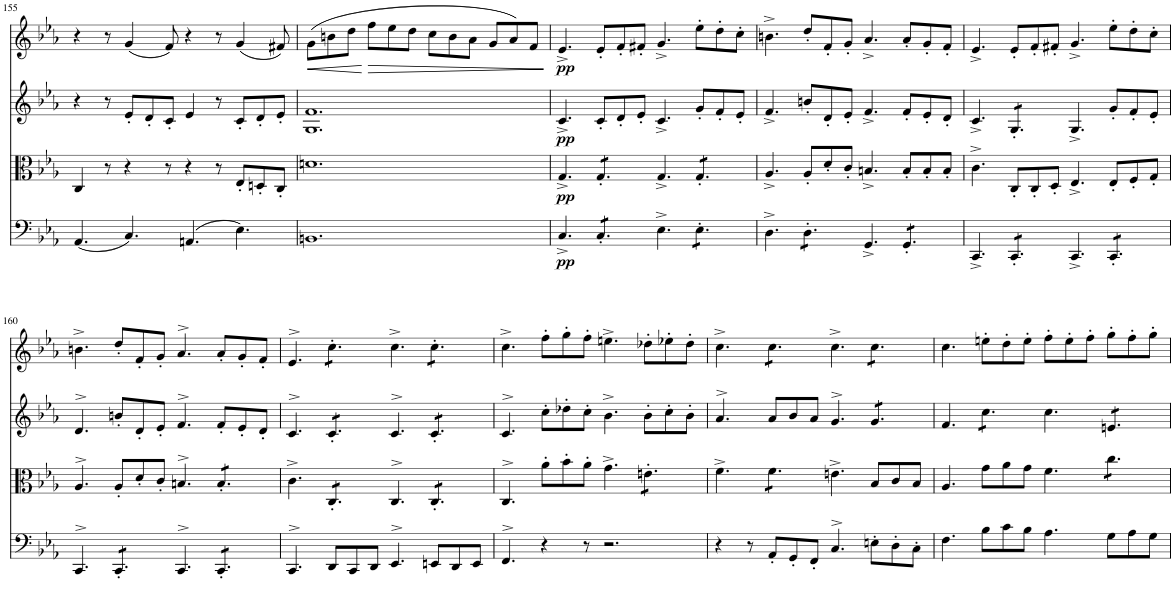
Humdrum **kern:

**kern	**dynam	**kern	**dynam	**kern	**dynam	**kern	**dynam
*part4	*part4	*part3	*part3	*part2	*part2	*part1	*part1
*staff4	*staff4	*staff3	*staff3	*staff2	*staff2	*staff1	*staff1
*I"Sampler	*	*I"Sampler	*	*I"Sampler	*	*I"Sampler	*
*I'Samp	*	*I'Samp	*	*I'Samp	*	*I'Samp	*
!!LO:PB:g=z
*clefF4	*	*clefC3	*	*clefG2	*	*clefG2	*
*k[b-e-a-]	*	*k[b-e-a-]	*	*k[b-e-a-]	*	*k[b-e-a-]	*
*M12/8	*	*M12/8	*	*M12/8	*	*M12/8	*
=155	=155	=155	=155	=155	=155	=155	=155
(4.AA-/	.	4C/	.	4r	.	4r	.
.	.	8r	.	8r	.	8r	.
4.C/)	.	4r	.	8e-'/L	.	(4g/	.
.	.	.	.	8d'/	.	.	.
.	.	8r	.	8c'/J	.	8f/)	.
(4.AAn/	.	4r	.	4e-/	.	4r	.
.	.	8r	.	8r	.	8r	.
4.E-\)	.	8E-'/L	.	8c'/L	.	(4g/	.
.	.	8Dn'/	.	8d'/	.	.	.
.	.	8C'/J	.	8e-'/J	.	8f#X/)	.
=156	=156	=156	=156	=156	=156	=156	=156
!	!	!	!	!	!	!	!LO:HP:b
1.BBn	.	1.dn	.	1.G 1.f	.	(8g\L	<
.	.	.	.	.	.	8bn\	.
.	.	.	.	.	.	8dd\J	.
!	!	!	!	!	!	!	!LO:HP:n=1:b
.	.	.	.	.	.	8ff\L	[ >
.	.	.	.	.	.	8ee-\	.
.	.	.	.	.	.	8dd\J	.
.	.	.	.	.	.	8cc\L	.
.	.	.	.	.	.	8b\	.
.	.	.	.	.	.	8a-\J	.
.	.	.	.	.	.	8g/L	.
.	.	.	.	.	.	8a-/)	.
.	.	.	.	.	.	8f/J	.
.	.	.	.	.	.	.	]
=157	=157	=157	=157	=157	=157	=157	=157
!	!LO:DY:b	!	!LO:DY:b	!	!LO:DY:b	!	!LO:DY:b
4.C^/	pp	4.G^/	pp	4.c^/	pp	4.e-^/	pp
*tremolo	*	*	*	*	*	*	*
*	*	*tremolo	*	*	*	*	*
8C'/L	.	8G'/L	.	8c'/L	.	8e-'/L	.
8C'/	.	8G'/	.	8d'/	.	8f'/	.
8C'/J	.	8G'/J	.	8e-'/J	.	8f#X'/J	.
*	*	*Xtremolo	*	*	*	*	*
*Xtremolo	*	*	*	*	*	*	*
4.E-^\	.	4.G^/	.	4.c^/	.	4.g^/	.
*tremolo	*	*	*	*	*	*	*
*	*	*tremolo	*	*	*	*	*
8E-'\L	.	8G'/L	.	8g'/L	.	8ee-'\L	.
8E-'\	.	8G'/	.	8f'/	.	8dd'\	.
8E-'\J	.	8G'/J	.	8e-'/J	.	8cc'\J	.
*	*	*Xtremolo	*	*	*	*	*
*Xtremolo	*	*	*	*	*	*	*
=158	=158	=158	=158	=158	=158	=158	=158
4.D^\	.	4.A-^/	.	4.f^/	.	4.bn^\	.
*tremolo	*	*	*	*	*	*	*
8D'\L	.	8A-'/L	.	8bn'/L	.	8dd'/L	.
8D'\	.	8d'/	.	8d'/	.	8f'/	.
8D'\J	.	8c'/J	.	8e-'/J	.	8g'/J	.
*Xtremolo	*	*	*	*	*	*	*
4.GG^/	.	4.Bn^/	.	4.f^/	.	4.a-^/	.
*tremolo	*	*	*	*	*	*	*
8GG'/L	.	8B'/L	.	8f'/L	.	8a-'/L	.
8GG'/	.	8B'/	.	8e-'/	.	8g'/	.
8GG'/J	.	8B'/J	.	8d'/J	.	8f'/J	.
*Xtremolo	*	*	*	*	*	*	*
=159	=159	=159	=159	=159	=159	=159	=159
4.CC^/	.	4.c^\	.	4.c^/	.	4.e-^/	.
*tremolo	*	*	*	*	*	*	*
*	*	*	*	*tremolo	*	*	*
8CC'/L	.	8C'/L	.	8G'/L	.	8e-'/L	.
8CC'/	.	8C'/	.	8G'/	.	8f'/	.
8CC'/J	.	8D'/J	.	8G'/J	.	8f#X'/J	.
*	*	*	*	*Xtremolo	*	*	*
*Xtremolo	*	*	*	*	*	*	*
4.CC^/	.	4.E-^/	.	4.G^/	.	4.g^/	.
*tremolo	*	*	*	*	*	*	*
8CC'/L	.	8E-'/L	.	8g'/L	.	8ee-'\L	.
8CC'/	.	8F'/	.	8f'/	.	8dd'\	.
8CC'/J	.	8G'/J	.	8e-'/J	.	8cc'\J	.
*Xtremolo	*	*	*	*	*	*	*
!!LO:LB:g=z
=160	=160	=160	=160	=160	=160	=160	=160
4.CC^>/	.	4.A-^>/	.	4.d^>/	.	4.bn^\	.
*tremolo	*	*	*	*	*	*	*
8CC'/L	.	8A-'/L	.	8bn'/L	.	8dd'/L	.
8CC'/	.	8d'/	.	8d'/	.	8f'/	.
8CC'/J	.	8c'/J	.	8e-'/J	.	8g'/J	.
*Xtremolo	*	*	*	*	*	*	*
4.CC^>/	.	4.Bn^>/	.	4.f^>/	.	4.a-^>/	.
*tremolo	*	*	*	*	*	*	*
*	*	*tremolo	*	*	*	*	*
8CC'/L	.	8B'/L	.	8f'/L	.	8a-'/L	.
8CC'/	.	8B'/	.	8e-'/	.	8g'/	.
8CC'/J	.	8B'/J	.	8d'/J	.	8f'/J	.
*	*	*Xtremolo	*	*	*	*	*
*Xtremolo	*	*	*	*	*	*	*
=161	=161	=161	=161	=161	=161	=161	=161
4.CC^>/	.	4.c^\	.	4.c^>/	.	4.e-^>/	.
*	*	*tremolo	*	*	*	*	*
*	*	*	*	*tremolo	*	*	*
*	*	*	*	*	*	*tremolo	*
8DD/L	.	8C'/L	.	8c'/L	.	8cc'\L	.
8CC/	.	8C'/	.	8c'/	.	8cc'\	.
8DD/J	.	8C'/J	.	8c'/J	.	8cc'\J	.
*	*	*	*	*	*	*Xtremolo	*
*	*	*	*	*Xtremolo	*	*	*
*	*	*Xtremolo	*	*	*	*	*
4.EE-^>/	.	4.C^>/	.	4.c^>/	.	4.cc^\	.
*	*	*tremolo	*	*	*	*	*
*	*	*	*	*tremolo	*	*	*
*	*	*	*	*	*	*tremolo	*
8EEn/L	.	8C'/L	.	8c'/L	.	8cc'\L	.
8DD/	.	8C'/	.	8c'/	.	8cc'\	.
8EE/J	.	8C'/J	.	8c'/J	.	8cc'\J	.
*	*	*	*	*	*	*Xtremolo	*
*	*	*	*	*Xtremolo	*	*	*
*	*	*Xtremolo	*	*	*	*	*
=162	=162	=162	=162	=162	=162	=162	=162
4.FF^>/	.	4.C^>/	.	4.c^>/	.	4.cc^\	.
4r	.	8a-'\L	.	8cc'\L	.	8ff'\L	.
.	.	8b-'\	.	8dd-X'\	.	8gg'\	.
8r	.	8a-'\J	.	8cc'\J	.	8ff'\J	.
2.r	.	4.g^\	.	4.b-^\	.	4.een^\	.
*	*	*tremolo	*	*	*	*	*
.	.	8en'\L	.	8b-'\L	.	8dd-X'\L	.
.	.	8en'\	.	8cc'\	.	8ee-X'\	.
.	.	8en'\J	.	8b-'\J	.	8dd-'\J	.
*	*	*Xtremolo	*	*	*	*	*
=163	=163	=163	=163	=163	=163	=163	=163
4r	.	4.f^\	.	4.a-^>/	.	4.cc^\	.
8r	.	.	.	.	.	.	.
*	*	*tremolo	*	*	*	*	*
*	*	*	*	*	*	*tremolo	*
8AA-'/L	.	8f\L	.	8a-/L	.	8cc\L	.
8GG'/	.	8f\	.	8b-/	.	8cc\	.
8FF'/J	.	8f\J	.	8a-/J	.	8cc\J	.
*	*	*	*	*	*	*Xtremolo	*
*	*	*Xtremolo	*	*	*	*	*
4.C^>/	.	4.en^\	.	4.g^>/	.	4.cc^\	.
*	*	*	*	*tremolo	*	*	*
*	*	*	*	*	*	*tremolo	*
8En'\L	.	8B-/L	.	8g/L	.	8cc\L	.
8D'\	.	8c/	.	8g/	.	8cc\	.
8C'\J	.	8B-/J	.	8g/J	.	8cc\J	.
*	*	*	*	*	*	*Xtremolo	*
*	*	*	*	*Xtremolo	*	*	*
=164	=164	=164	=164	=164	=164	=164	=164
4.F\	.	4.A-/	.	4.f/	.	4.cc\	.
*	*	*	*	*tremolo	*	*	*
8B-\L	.	8g\L	.	8cc\L	.	8een'\L	.
8c\	.	8a-\	.	8cc\	.	8dd'\	.
8B-\J	.	8g\J	.	8cc\J	.	8ee'\J	.
*	*	*	*	*Xtremolo	*	*	*
4.A-\	.	4.f\	.	4.cc\	.	8ff'\L	.
.	.	.	.	.	.	8ee'\	.
.	.	.	.	.	.	8ff'\J	.
*	*	*tremolo	*	*	*	*	*
*	*	*	*	*tremolo	*	*	*
8G\L	.	8cc\L	.	8en/L	.	8gg'\L	.
8A-\	.	8cc\	.	8en/	.	8ff'\	.
8G\J	.	8cc\J	.	8en/J	.	8gg'\J	.
*	*	*	*	*Xtremolo	*	*	*
*	*	*Xtremolo	*	*	*	*	*
=	=	=	=	=	=	=	=
*-	*-	*-	*-	*-	*-	*-	*-
